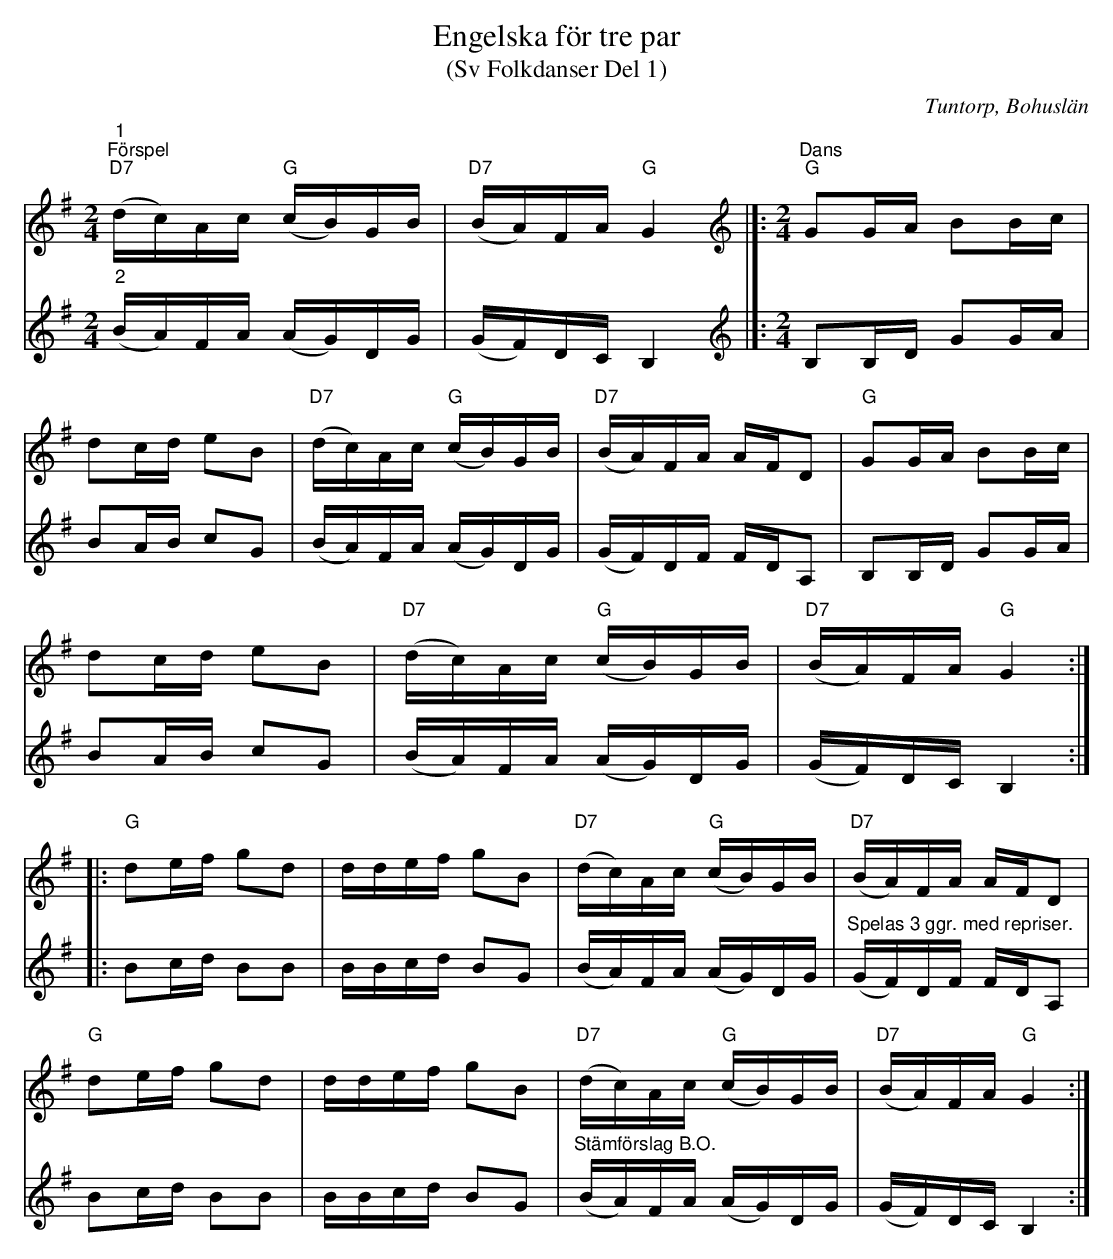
X:1
T:Engelska för tre par
T:(Sv Folkdanser Del 1)
O:Tuntorp, Bohuslän
L:1/16
M:2/4
K:G
V:1
"^1""^Förspel""D7" (dc)Ac"G" (cB)GB |"D7" (BA)FA"G" G4 |]: [K:G][M:2/4][K:treble]"^Dans""G" G2GA B2Bc |
d2cd e2B2 |"D7" (dc)Ac"G" (cB)GB | "D7" (BA)FA AFD2 |"G" G2GA B2Bc |
d2cd e2B2 |"D7" (dc)Ac"G" (cB)GB |"D7" (BA)FA"G" G4 ::
"G" d2ef g2d2 | ddef g2B2 |"D7" (dc)Ac"G" (cB)GB |"D7" (BA)FA AFD2 |
"G" d2ef g2d2 | ddef g2B2 |"D7" (dc)Ac"G" (cB)GB |"D7" (BA)FA"G" G4 :|
V:2
"^2" (BA)FA (AG)DG | (GF)DC B,4 |]:[K:G][M:2/4][K:treble] B,2B,D G2GA |
B2AB c2G2 | (BA)FA (AG)DG | (GF)DF FDA,2 | B,2B,D G2GA |
B2AB c2G2 | (BA)FA (AG)DG | (GF)DC B,4 ::
B2cd B2B2 | BBcd B2G2 | (BA)FA (AG)DG |"^Spelas 3 ggr. med repriser." (GF)DF FDA,2 |
B2cd B2B2 | BBcd B2G2 | "^Stämförslag B.O." (BA)FA (AG)DG | (GF)DC B,4 :|
